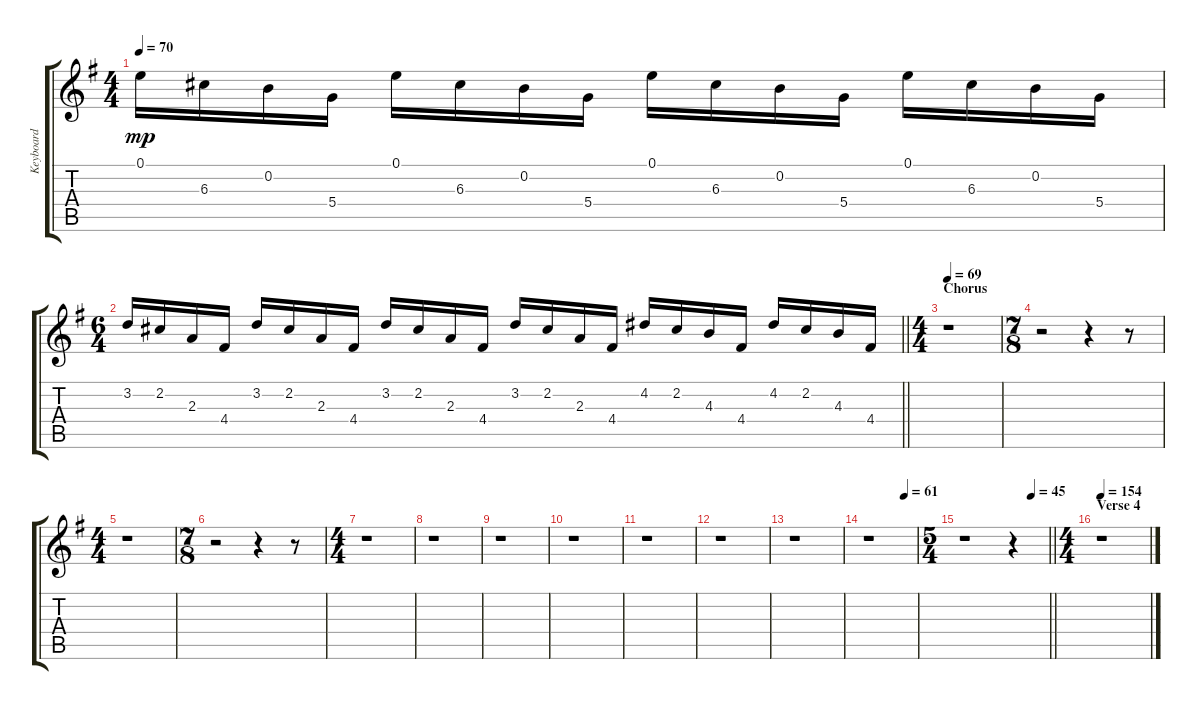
\track ("Keyboard" "Keyboard") {instrument acousticgrandpiano}
\staff {score tabs}
\tuning (E5 B4 G4 D4 E3 E2) {hide}
\ts (4 4)
\tempo 70
\clef g2
\ks g
0.1.16{dy mp} 6.3.16 0.2.16 5.4.16 0.1.16 6.3.16 0.2.16 5.4.16 0.1.16 6.3.16 0.2.16 5.4.16 0.1.16 6.3.16 0.2.16 5.4.16 |
\ts (6 4)
\barLineRight lightlight
3.2.16 2.2.16 2.3.16 4.4.16 3.2.16 2.2.16 2.3.16 4.4.16 3.2.16 2.2.16 2.3.16 4.4.16 3.2.16 2.2.16 2.3.16 4.4.16 4.2.16 2.2.16 4.3.16 4.4.16 4.2.16 2.2.16 4.3.16 4.4.16 |
\ts (4 4)
\section ("" "Chorus")
\tempo 69
r.1 |
\ts (7 8)
r.2 r.4 r.8 |
\ts (4 4)
r.1 |
\ts (7 8)
r.2 r.4 r.8 |
\ts (4 4)
r.1 |
r.1 |
r.1 |
r.1 |
r.1 |
r.1 |
r.1 |
\tempo (61 0.75)
r.1 |
\ts (5 4)
\tempo (45 0.8)
\barLineRight lightlight
r.1 r.4 |
\ts (4 4)
\section ("" "Verse 4")
\tempo 154
r.1
